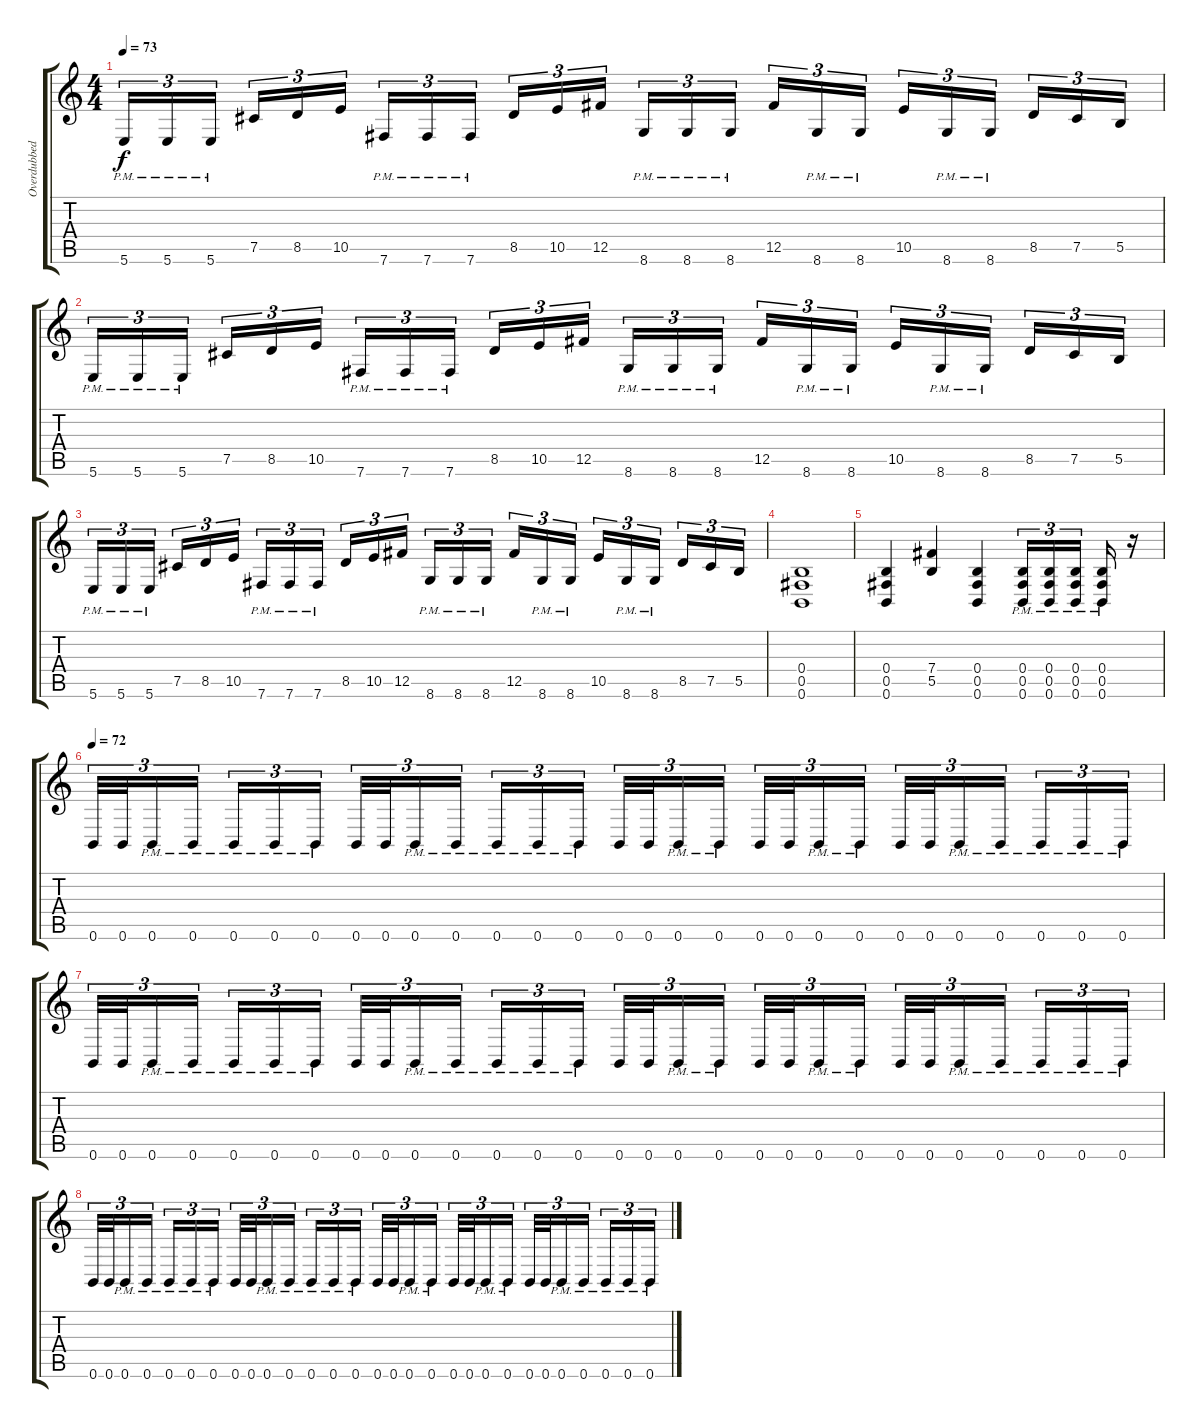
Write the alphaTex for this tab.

\track ("Overdubbed Left Guitar" "Overdubbed") {instrument distortionguitar}
\staff {score tabs}
\tuning (Db4 Ab3 E3 B2 Gb2 B1) {hide}
\ts (4 4)
\tempo 73
\clef g2
\ks c
5.6{pm}.16{tu (3 2) dy f} 5.6{pm}.16{tu (3 2)} 5.6{pm}.16{tu (3 2)} 7.5.16{tu (3 2)} 8.5.16{tu (3 2)} 10.5.16{tu (3 2)} 7.6{pm}.16{tu (3 2)} 7.6{pm}.16{tu (3 2)} 7.6{pm}.16{tu (3 2)} 8.5.16{tu (3 2)} 10.5.16{tu (3 2)} 12.5.16{tu (3 2)} 8.6{pm}.16{tu (3 2)} 8.6{pm}.16{tu (3 2)} 8.6{pm}.16{tu (3 2)} 12.5.16{tu (3 2)} 8.6{pm}.16{tu (3 2)} 8.6{pm}.16{tu (3 2)} 10.5.16{tu (3 2)} 8.6{pm}.16{tu (3 2)} 8.6{pm}.16{tu (3 2)} 8.5.16{tu (3 2)} 7.5.16{tu (3 2)} 5.5.16{tu (3 2)} |
5.6{pm}.16{tu (3 2)} 5.6{pm}.16{tu (3 2)} 5.6{pm}.16{tu (3 2)} 7.5.16{tu (3 2)} 8.5.16{tu (3 2)} 10.5.16{tu (3 2)} 7.6{pm}.16{tu (3 2)} 7.6{pm}.16{tu (3 2)} 7.6{pm}.16{tu (3 2)} 8.5.16{tu (3 2)} 10.5.16{tu (3 2)} 12.5.16{tu (3 2)} 8.6{pm}.16{tu (3 2)} 8.6{pm}.16{tu (3 2)} 8.6{pm}.16{tu (3 2)} 12.5.16{tu (3 2)} 8.6{pm}.16{tu (3 2)} 8.6{pm}.16{tu (3 2)} 10.5.16{tu (3 2)} 8.6{pm}.16{tu (3 2)} 8.6{pm}.16{tu (3 2)} 8.5.16{tu (3 2)} 7.5.16{tu (3 2)} 5.5.16{tu (3 2)} |
5.6{pm}.16{tu (3 2)} 5.6{pm}.16{tu (3 2)} 5.6{pm}.16{tu (3 2)} 7.5.16{tu (3 2)} 8.5.16{tu (3 2)} 10.5.16{tu (3 2)} 7.6{pm}.16{tu (3 2)} 7.6{pm}.16{tu (3 2)} 7.6{pm}.16{tu (3 2)} 8.5.16{tu (3 2)} 10.5.16{tu (3 2)} 12.5.16{tu (3 2)} 8.6{pm}.16{tu (3 2)} 8.6{pm}.16{tu (3 2)} 8.6{pm}.16{tu (3 2)} 12.5.16{tu (3 2)} 8.6{pm}.16{tu (3 2)} 8.6{pm}.16{tu (3 2)} 10.5.16{tu (3 2)} 8.6{pm}.16{tu (3 2)} 8.6{pm}.16{tu (3 2)} 8.5.16{tu (3 2)} 7.5.16{tu (3 2)} 5.5.16{tu (3 2)} |
(0.4 0.5 0.6).1 |
(0.4 0.5 0.6).4 (7.4 5.5).4 (0.4 0.5 0.6).4 (0.4{pm} 0.5{pm} 0.6{pm}).16{tu (3 2)} (0.4{pm} 0.5{pm} 0.6{pm}).16{tu (3 2)} (0.4{pm} 0.5{pm} 0.6{pm}).16{tu (3 2)} (0.4{pm} 0.5{pm} 0.6{pm}).16 r.16 |
\tempo 72
0.6.32{tu (3 2)} 0.6.32{tu (3 2)} 0.6{pm}.16{tu (3 2)} 0.6{pm}.16{tu (3 2)} 0.6{pm}.16{tu (3 2)} 0.6{pm}.16{tu (3 2)} 0.6{pm}.16{tu (3 2)} 0.6.32{tu (3 2)} 0.6.32{tu (3 2)} 0.6{pm}.16{tu (3 2)} 0.6{pm}.16{tu (3 2)} 0.6{pm}.16{tu (3 2)} 0.6{pm}.16{tu (3 2)} 0.6{pm}.16{tu (3 2)} 0.6.32{tu (3 2)} 0.6.32{tu (3 2)} 0.6{pm}.16{tu (3 2)} 0.6{pm}.16{tu (3 2)} 0.6.32{tu (3 2)} 0.6.32{tu (3 2)} 0.6{pm}.16{tu (3 2)} 0.6{pm}.16{tu (3 2)} 0.6.32{tu (3 2)} 0.6.32{tu (3 2)} 0.6{pm}.16{tu (3 2)} 0.6{pm}.16{tu (3 2)} 0.6{pm}.16{tu (3 2)} 0.6{pm}.16{tu (3 2)} 0.6{pm}.16{tu (3 2)} |
0.6.32{tu (3 2)} 0.6.32{tu (3 2)} 0.6{pm}.16{tu (3 2)} 0.6{pm}.16{tu (3 2)} 0.6{pm}.16{tu (3 2)} 0.6{pm}.16{tu (3 2)} 0.6{pm}.16{tu (3 2)} 0.6.32{tu (3 2)} 0.6.32{tu (3 2)} 0.6{pm}.16{tu (3 2)} 0.6{pm}.16{tu (3 2)} 0.6{pm}.16{tu (3 2)} 0.6{pm}.16{tu (3 2)} 0.6{pm}.16{tu (3 2)} 0.6.32{tu (3 2)} 0.6.32{tu (3 2)} 0.6{pm}.16{tu (3 2)} 0.6{pm}.16{tu (3 2)} 0.6.32{tu (3 2)} 0.6.32{tu (3 2)} 0.6{pm}.16{tu (3 2)} 0.6{pm}.16{tu (3 2)} 0.6.32{tu (3 2)} 0.6.32{tu (3 2)} 0.6{pm}.16{tu (3 2)} 0.6{pm}.16{tu (3 2)} 0.6{pm}.16{tu (3 2)} 0.6{pm}.16{tu (3 2)} 0.6{pm}.16{tu (3 2)} |
0.6.32{tu (3 2)} 0.6.32{tu (3 2)} 0.6{pm}.16{tu (3 2)} 0.6{pm}.16{tu (3 2)} 0.6{pm}.16{tu (3 2)} 0.6{pm}.16{tu (3 2)} 0.6{pm}.16{tu (3 2)} 0.6.32{tu (3 2)} 0.6.32{tu (3 2)} 0.6{pm}.16{tu (3 2)} 0.6{pm}.16{tu (3 2)} 0.6{pm}.16{tu (3 2)} 0.6{pm}.16{tu (3 2)} 0.6{pm}.16{tu (3 2)} 0.6.32{tu (3 2)} 0.6.32{tu (3 2)} 0.6{pm}.16{tu (3 2)} 0.6{pm}.16{tu (3 2)} 0.6.32{tu (3 2)} 0.6.32{tu (3 2)} 0.6{pm}.16{tu (3 2)} 0.6{pm}.16{tu (3 2)} 0.6.32{tu (3 2)} 0.6.32{tu (3 2)} 0.6{pm}.16{tu (3 2)} 0.6{pm}.16{tu (3 2)} 0.6{pm}.16{tu (3 2)} 0.6{pm}.16{tu (3 2)} 0.6{pm}.16{tu (3 2)}
